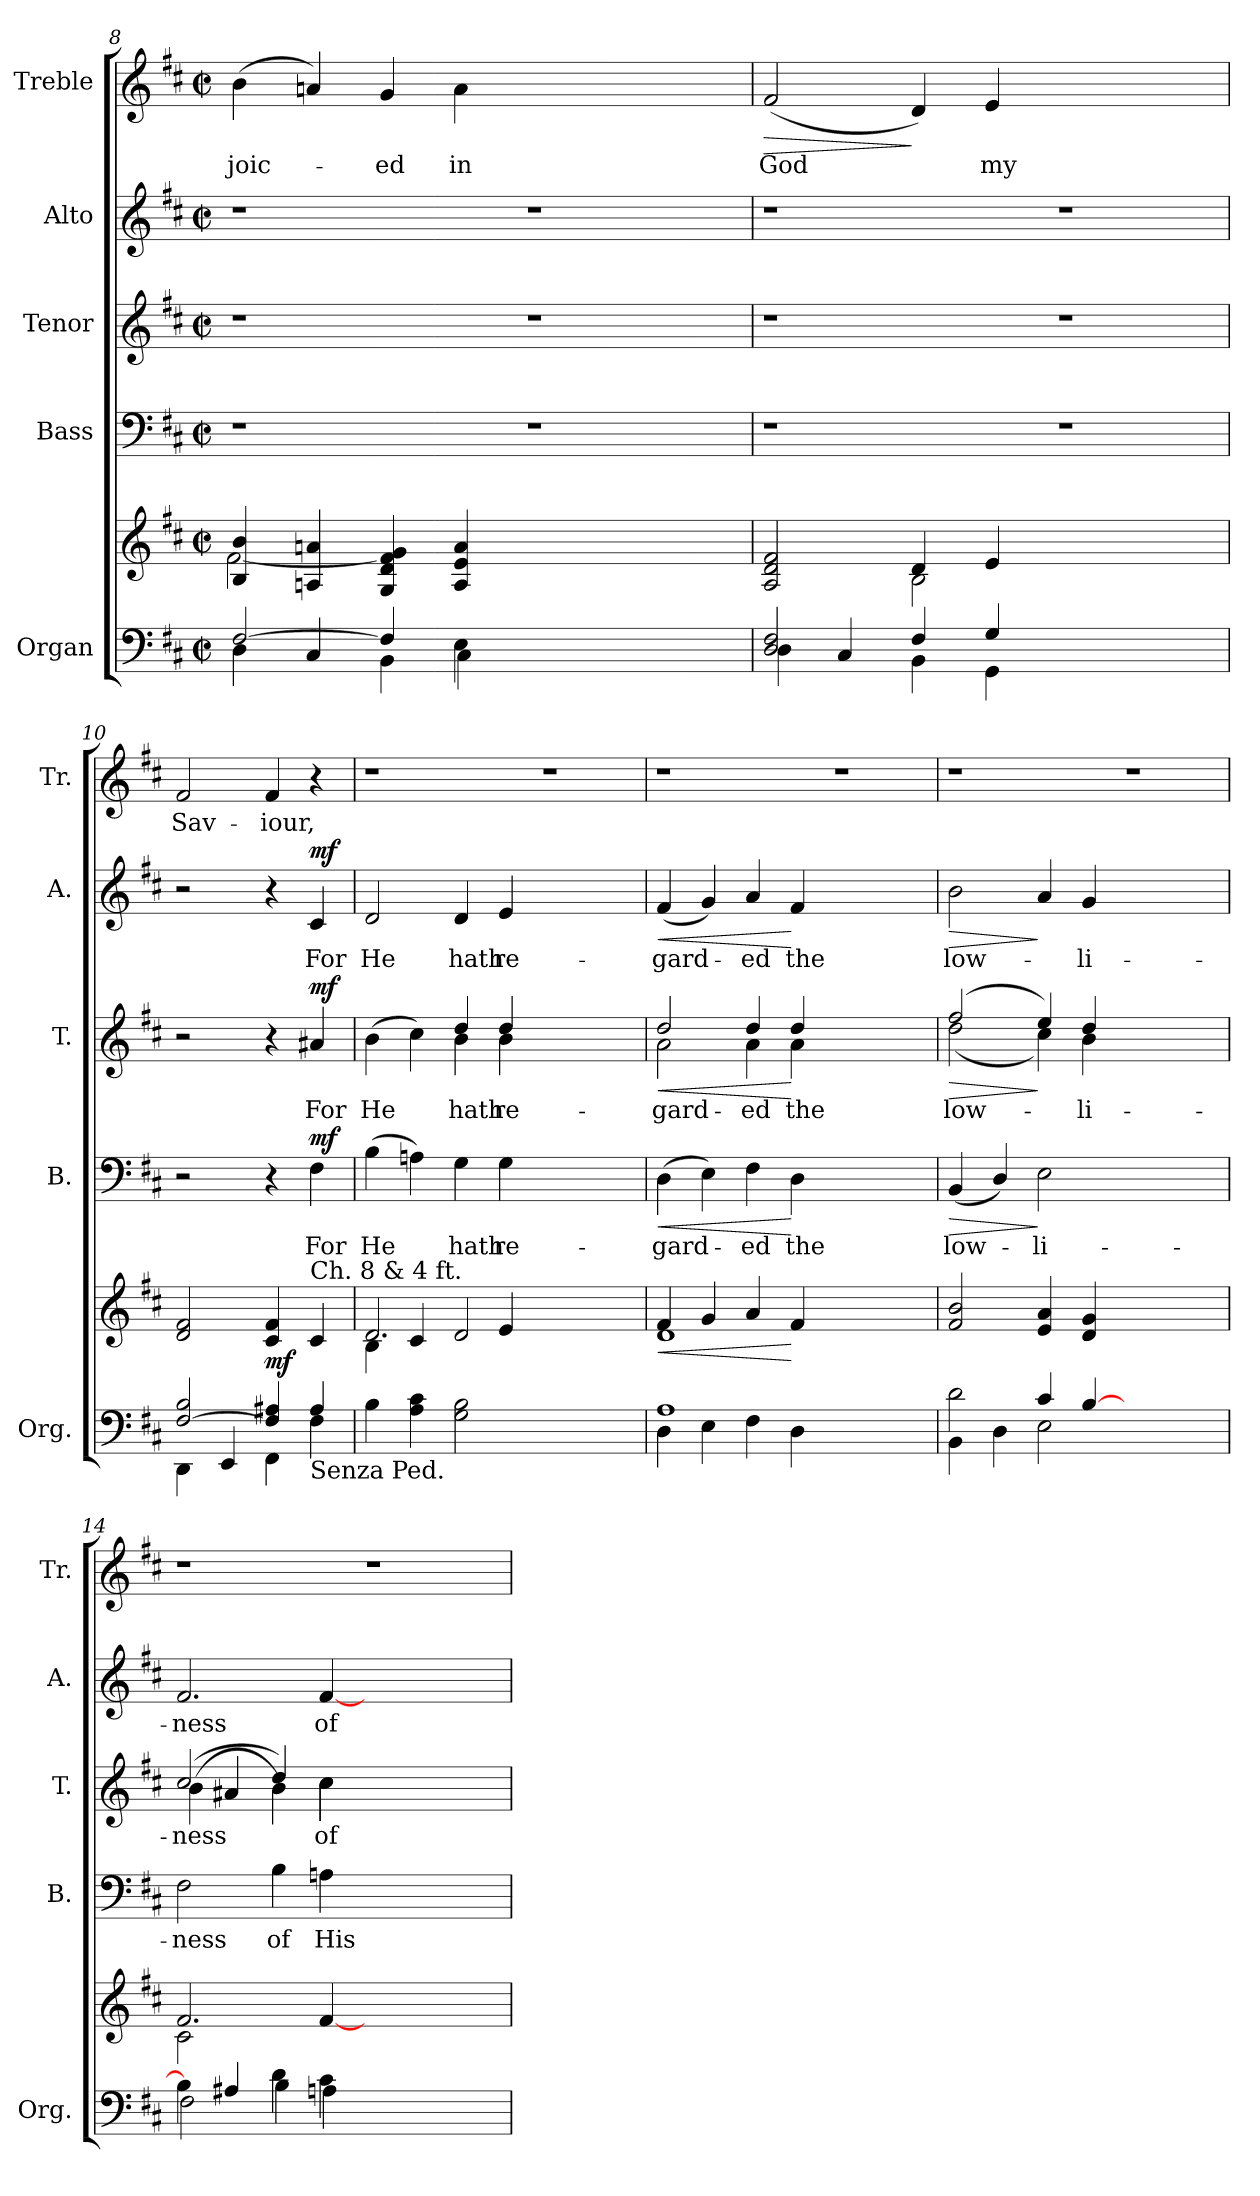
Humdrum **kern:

**kern	**kern	**dynam	**kern	**text	**dynam	**kern	**text	**dynam	**kern	**text	**dynam	**kern	**text	**dynam
*part5	*part5	*part5	*part4	*part4	*part4	*part3	*part3	*part3	*part2	*part2	*part2	*part1	*part1	*part1
*staff6	*staff5	*staff5/6	*staff4	*staff4	*staff4	*staff3	*staff3	*staff3	*staff2	*staff2	*staff2	*staff1	*staff1	*staff1
*I"Organ	*	*	*I"Bass	*	*	*I"Tenor	*	*	*I"Alto	*	*	*I"Treble	*	*
*I'Org.	*	*	*I'B.	*	*	*I'T.	*	*	*I'A.	*	*	*I'Tr.	*	*
!!LO:LB:g=z
*clefF4	*clefG2	*	*clefF4	*	*	*clefG2	*	*	*clefG2	*	*	*clefG2	*	*
*	*	*	*	*	*	*ITrd7c12	*	*	*	*	*	*	*	*
*k[f#c#]	*k[f#c#]	*	*k[f#c#]	*	*	*k[f#c#]	*	*	*k[f#c#]	*	*	*k[f#c#]	*	*
*D:	*D:	*	*D:	*	*	*D:	*	*	*D:	*	*	*D:	*	*
*M2/2	*M2/2	*	*M2/2	*	*	*M2/2	*	*	*M2/2	*	*	*M2/2	*	*
*met(c|)	*met(c|)	*	*met(c|)	*	*	*met(c|)	*	*	*met(c|)	*	*	*met(c|)	*	*
=8	=8	=8	=8	=8	=8	=8	=8	=8	=8	=8	=8	=8	=8	=8
*^	*^	*	*	*	*	*	*	*	*	*	*	*	*	*
!	!	!	!	!	!	!	!	!	!	!	!	!	!	!	!LO:LY:b:color=#000000	!
[2F#i/	4Di\	4Bi/ 4bi	[2f#i\	.	1r	.	.	1r	.	.	1r	.	.	(4bi\	-joic-	.
.	4C#i/	4Ani/ 4ani	.	.	.	.	.	.	.	.	.	.	.	4ani/)	.	.
!	!	!	!	!	!	!	!	!	!	!	!	!	!	!	!LO:LY:b:color=#000000	!
4F#i/]	4BBi\	4Gi/ 4di 4f#i] 4gi	1ryy	.	.	.	.	.	.	.	.	.	.	4gi/	-ed	.
!	!	!	!	!	!	!	!	!	!	!	!	!	!	!	!LO:LY:b:color=#000000	!
4Ei\	4C#i\	4Ai/ 4ei 4ai	.	.	.	.	.	.	.	.	.	.	.	4ai\	in	.
1ryy	1ryy	1ryy	.	.	1r	.	.	1r	.	.	1r	.	.	1ryy	.	.
.	.	.	2ryy	.	.	.	.	.	.	.	.	.	.	.	.	.
=9	=9	=9	=9	=9	=9	=9	=9	=9	=9	=9	=9	=9	=9	=9	=9	=9
!	!	!	!	!	!	!	!	!	!	!	!	!	!	!	!LO:LY:b:color=#000000	!LO:HP:b
2Di/ 2F#i	4Di\	2Ai/ 2di 2f#i	2ryy	.	1r	.	.	1r	.	.	1r	.	.	(2f#i/	God	>
.	4C#i/	.	.	.	.	.	.	.	.	.	.	.	.	.	.	.
4F#i/	4BBi\	4di/	2Bi\	.	.	.	.	.	.	.	.	.	.	4di/)	.	]
!	!	!	!	!	!	!	!	!	!	!	!	!	!	!	!LO:LY:b:color=#000000	!
4Gi/	4GGi\	4ei/	.	.	.	.	.	.	.	.	.	.	.	4ei/	my	.
1ryy	1ryy	1ryy	1ryy	.	1r	.	.	1r	.	.	1r	.	.	1ryy	.	.
*	*	*v	*v	*	*	*	*	*	*	*	*	*	*	*	*	*
=10	=10	=10	=10	=10	=10	=10	=10	=10	=10	=10	=10	=10	=10	=10	=10
*	*	*^	*	*	*	*	*	*	*	*	*	*	*	*	*
!	!	!	!	!	!	!	!	!	!	!	!	!	!	!	!LO:LY:b:color=#000000	!
*	*	*v	*v	*	*	*	*	*	*	*	*	*	*	*	*	*
[2F#i/ 2Bi	4DDi\	2di/ 2f#i	.	2r	.	.	2r	.	.	2r	.	.	2f#i/	Sav-	.
.	4EEi/	.	.	.	.	.	.	.	.	.	.	.	.	.	.
!	!	!	!	!	!	!	!	!	!	!	!	!	!	!LO:LY:b:color=#000000	!
4F#i/] 4A#Xi	4FF#i\	4c#i/ 4f#i	mf	4r	.	.	4r	.	.	4r	.	.	4f#i/	-iour,	.
!	!	!	!	!	!LO:LY:b:color=#000000	!	!	!	!	!	!	!	!	!	!
!	!	!	!	!	!	!	!	!LO:LY:b:color=#000000	!	!	!	!	!	!	!
!	!	!LO:TX:a:t=Ch. 8 & 4 ft.	!	!	!	!	!	!	!	!	!	!	!	!	!
!LO:TX:b:t=Senza Ped.	!	!	!	!	!	!	!	!	!	!	!	!	!	!	!
!	!	!	!	!	!	!	!	!	!	!	!LO:LY:b:color=#000000	!	!	!	!
4A#i/	4F#i\	4c#i/	.	4F#i\	For	mf	4A#Xi/	For	mf	4c#i/	For	mf	4r	.	.
*v	*v	*	*	*	*	*	*	*	*	*	*	*	*	*	*
=11	=11	=11	=11	=11	=11	=11	=11	=11	=11	=11	=11	=11	=11	=11
*	*^	*	*	*	*	*	*	*	*	*	*	*	*	*
*^	*	*	*	*	*	*	*	*	*	*	*	*	*	*	*
!	!	!	!	!	!	!LO:LY:b:color=#000000	!	!	!	!	!	!	!	!	!	!
*v	*v	*	*	*	*	*	*	*	*	*	*	*	*	*	*	*
*^	*	*	*	*	*	*	*	*	*	*	*	*	*	*	*
!	!	!	!	!	!	!	!	!	!LO:LY:b:color=#000000	!	!	!	!	!	!	!
*v	*v	*	*	*	*	*	*	*^	*	*	*	*	*	*	*	*
*^	*	*	*	*	*	*	*	*	*	*	*	*	*	*	*	*
!	!	!	!	!	!	!	!	!	!	!	!	!	!LO:LY:b:color=#000000	!	!	!	!
*v	*v	*	*	*	*	*	*	*	*	*	*	*	*	*	*	*	*
4Bi\	2.di/	4Bi\	.	(4Bi\	He	.	(4Bi\	2ryy	He	.	2di/	He	.	1r	.	.
4Ai\ 4c#i	.	4c#i/	.	4Ani\)	.	.	4c#i\)	.	.	.	.	.	.	.	.	.
!	!	!	!	!	!LO:LY:b:color=#000000	!	!	!	!	!	!	!	!	!	!	!
!	!	!	!	!	!	!	!	!	!LO:LY:b:color=#000000	!	!	!	!	!	!	!
!	!	!	!	!	!	!	!	!	!	!	!	!LO:LY:b:color=#000000	!	!	!	!
2Gi\ 2Bi	.	2di/	.	4Gi\	hath	.	4di/	4Bi\	hath	.	4di/	hath	.	.	.	.
!	!	!	!	!	!LO:LY:b:color=#000000	!	!	!	!	!	!	!	!	!	!	!
!	!	!	!	!	!	!	!	!	!LO:LY:b:color=#000000	!	!	!	!	!	!	!
!	!	!	!	!	!	!	!	!	!	!	!	!LO:LY:b:color=#000000	!	!	!	!
.	4ei/	.	.	4Gi\	re-	.	4di/	4Bi\	re-	.	4ei/	re-	.	.	.	.
1ryy	1ryy	1ryy	.	1ryy	.	.	1ryy	1ryy	.	.	1ryy	.	.	1r	.	.
=12	=12	=12	=12	=12	=12	=12	=12	=12	=12	=12	=12	=12	=12	=12	=12	=12
*^	*	*	*	*	*	*	*	*	*	*	*	*	*	*	*	*
!	!	!	!	!LO:HP:b	!	!	!	!	!	!	!	!	!	!	!	!	!
!	!	!	!	!	!	!LO:LY:b:color=#000000	!LO:HP:b	!	!	!	!	!	!	!	!	!	!
!	!	!	!	!	!	!	!	!	!	!LO:LY:b:color=#000000	!LO:HP:b	!	!	!	!	!	!
!	!	!	!	!	!	!	!	!	!	!	!	!	!LO:LY:b:color=#000000	!LO:HP:b	!	!	!
1Ai	4Di\	4f#i/	1di	<	(4Di\	-gard-	<	2di/	2Ai\	-gard-	<	(4f#i/	-gard-	<	1r	.	.
.	4Ei\	4gi/	.	.	4Ei\)	.	.	.	.	.	.	4gi/)	.	.	.	.	.
!	!	!	!	!	!	!LO:LY:b:color=#000000	!	!	!	!	!	!	!	!	!	!	!
!	!	!	!	!	!	!	!	!	!	!LO:LY:b:color=#000000	!	!	!	!	!	!	!
!	!	!	!	!	!	!	!	!	!	!	!	!	!LO:LY:b:color=#000000	!	!	!	!
.	4F#i\	4ai/	.	.	4F#i\	-ed	.	4di/	4Ai\	-ed	.	4ai/	-ed	.	.	.	.
!	!	!	!	!	!	!LO:LY:b:color=#000000	!	!	!	!	!	!	!	!	!	!	!
!	!	!	!	!	!	!	!	!	!	!LO:LY:b:color=#000000	!	!	!	!	!	!	!
!	!	!	!	!	!	!	!	!	!	!	!	!	!LO:LY:b:color=#000000	!	!	!	!
.	4Di\	4f#i/	.	[	4Di\	the	[	4di/	4Ai\	the	[	4f#i/	the	[	.	.	.
1ryy	1ryy	1ryy	1ryy	.	1ryy	.	.	1ryy	1ryy	.	.	1ryy	.	.	1r	.	.
*	*	*v	*v	*	*	*	*	*	*	*	*	*	*	*	*	*	*
=13	=13	=13	=13	=13	=13	=13	=13	=13	=13	=13	=13	=13	=13	=13	=13	=13
*	*	*^	*	*	*	*	*	*	*	*	*	*	*	*	*	*
!	!	!	!	!	!	!LO:LY:b:color=#000000	!LO:HP:b	!	!	!	!	!	!	!	!	!	!
*	*	*v	*v	*	*	*	*	*	*	*	*	*	*	*	*	*	*
*	*	*^	*	*	*	*	*	*	*	*	*	*	*	*	*	*
!	!	!	!	!	!	!	!	!	!	!LO:LY:b:color=#000000	!LO:HP:b	!	!	!	!	!	!
*	*	*v	*v	*	*	*	*	*	*	*	*	*	*	*	*	*	*
*	*	*^	*	*	*	*	*	*	*	*	*	*	*	*	*	*
!	!	!	!	!	!	!	!	!	!	!	!	!	!LO:LY:b:color=#000000	!LO:HP:b	!	!	!
*	*	*v	*v	*	*	*	*	*	*	*	*	*	*	*	*	*	*
2di\	4BBi\	2f#i/ 2bi	.	(4BBi/	low-	>	(2f#i/	(2di\	low-	>	2bi\	low-	>	1r	.	.
.	4Di\	.	.	4Di/)	.	.	.	.	.	.	.	.	.	.	.	.
!	!	!	!	!	!LO:LY:b:color=#000000	!	!	!	!	!	!	!	!	!	!	!
4c#i/	2Ei\	4ei/ 4ai	.	2Ei\	-li-	]	4ei/)	4c#i\)	.	]	4ai/	.	]	.	.	.
!	!	!	!	!	!	!	!	!	!LO:LY:b:color=#000000	!	!	!	!	!	!	!
!	!	!	!	!	!	!	!	!	!	!	!	!LO:LY:b:color=#000000	!	!	!	!
[4Bi/	.	4di/ 4gi	.	.	.	.	4di/	4Bi\	-li-	.	4gi/	-li-	.	.	.	.
1ryy	1ryy	1ryy	.	1ryy	.	.	1ryy	1ryy	.	.	1ryy	.	.	1r	.	.
=14	=14	=14	=14	=14	=14	=14	=14	=14	=14	=14	=14	=14	=14	=14	=14	=14
*	*	*^	*	*	*	*	*	*	*	*	*	*	*	*	*	*
!	!	!	!	!	!	!LO:LY:b:color=#000000	!	!	!	!	!	!	!	!	!	!	!
!	!	!	!	!	!	!	!	!	!	!LO:LY:b:color=#000000	!	!	!	!	!	!	!
!	!	!	!	!	!	!	!	!	!	!	!	!	!LO:LY:b:color=#000000	!	!	!	!
4Bi\]	2F#i\	2.f#i/	2c#i\	.	2F#i\	-ness	.	(2c#i/	(4Bi\	-ness	.	2.f#i/	-ness	.	1r	.	.
4A#Xi/	.	.	.	.	.	.	.	.	4A#Xi/	.	.	.	.	.	.	.	.
!	!	!	!	!	!	!LO:LY:b:color=#000000	!	!	!	!	!	!	!	!	!	!	!
4di\	4Bi\	.	1ryy	.	4Bi\	of	.	4di/)	4Bi\)	.	.	.	.	.	.	.	.
!	!	!	!	!	!	!LO:LY:b:color=#000000	!	!	!	!	!	!	!	!	!	!	!
!	!	!	!	!	!	!	!	!	!	!LO:LY:b:color=#000000	!	!	!	!	!	!	!
!	!	!	!	!	!	!	!	!	!	!	!	!	!LO:LY:b:color=#000000	!	!	!	!
4c#i\	4Ani\	[4f#i/	.	.	4Ani\	His	.	4c#i\	4c#i\	of	.	[4f#i/	of	.	.	.	.
1ryy	1ryy	1ryy	.	.	1ryy	.	.	1ryy	1ryy	.	.	1ryy	.	.	1r	.	.
.	.	.	2ryy	.	.	.	.	.	.	.	.	.	.	.	.	.	.
*v	*v	*	*	*	*	*	*	*v	*v	*	*	*	*	*	*	*	*
*	*v	*v	*	*	*	*	*	*	*	*	*	*	*	*	*
=	=	=	=	=	=	=	=	=	=	=	=	=	=	=
*-	*-	*-	*-	*-	*-	*-	*-	*-	*-	*-	*-	*-	*-	*-
